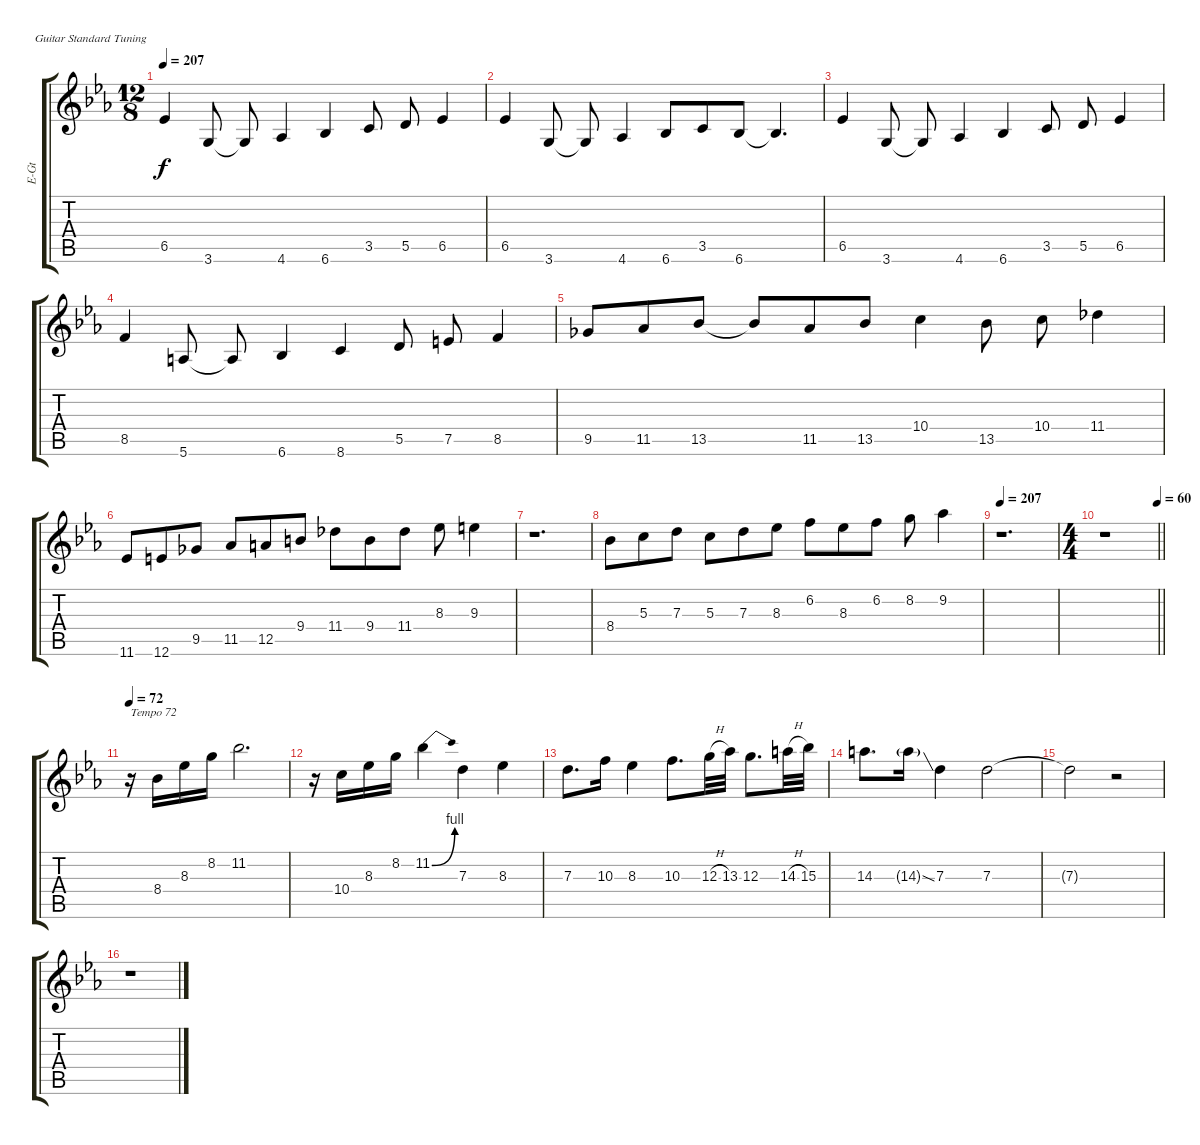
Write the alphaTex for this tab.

\bracketExtendMode groupsimilarinstruments
\otherSystemsTrackNameOrientation horizontal
\track ("Gtr 5" "E-Gt") {instrument overdrivenguitar}
\staff {score tabs}
\tuning (E4 B3 G3 D3 A2 E2)
\ts (12 8)
\tempo 207
\clef g2
\ks eb
6.5{acc b}.4{dy f beam Up} 3.6{acc forcenatural}.8{beam Up} 3.6{t acc forcenatural}.8{beam Up} 4.6{acc b}.4{beam Up} 6.6{acc b}.4{beam Up} 3.5{acc forcenatural}.8{beam Up} 5.5{acc forcenatural}.8{beam Up} 6.5{acc b}.4{beam Up} |
6.5{acc b}.4{beam Up} 3.6{acc forcenatural}.8{beam Up} 3.6{t acc forcenatural}.8{beam Up} 4.6{acc b}.4{beam Up} 6.6{acc b}.8{beam Up} 3.5{acc forcenatural}.8{beam Up} 6.6{acc b}.8{beam Up} 6.6{t acc b}.4{d beam Up} |
6.5{acc b}.4{beam Up} 3.6{acc forcenatural}.8{beam Up} 3.6{t acc forcenatural}.8{beam Up} 4.6{acc b}.4{beam Up} 6.6{acc b}.4{beam Up} 3.5{acc forcenatural}.8{beam Up} 5.5{acc forcenatural}.8{beam Up} 6.5{acc b}.4{beam Up} |
8.5{acc forcenatural}.4{beam Up} 5.6{acc forcenatural}.8{beam Up} 5.6{t acc forcenatural}.8{beam Up} 6.6{acc b}.4{beam Up} 8.6{acc forcenatural}.4{beam Up} 5.5{acc forcenatural}.8{beam Up} 7.5{acc forcenatural}.8{beam Up} 8.5{acc forcenatural}.4{beam Up} |
9.5{acc b}.8{beam Up} 11.5{acc b}.8{beam Up} 13.5{acc b}.8{beam Up} 13.5{t acc b}.8{beam Up} 11.5{acc b}.8{beam Up} 13.5{acc b}.8{beam Up} 10.4{acc forcenatural}.4{beam Down} 13.5{acc b}.8{beam Down} 10.4{acc forcenatural}.8{beam Down} 11.4{acc b}.4{beam Down} |
11.6{acc b}.8{beam Up} 12.6{acc forcenatural}.8{beam Up} 9.5{acc b}.8{beam Up} 11.5{acc b}.8{beam Up} 12.5{acc forcenatural}.8{beam Up} 9.4{acc forcenatural}.8{beam Up} 11.4{acc b}.8{beam Down} 9.4{acc forcenatural}.8{beam Down} 11.4{acc b}.8{beam Down} 8.3{acc b}.8{beam Down} 9.3{acc forcenatural}.4{beam Down} |
r.1{d beam Down} |
8.4{acc b}.8{beam Down} 5.3{acc forcenatural}.8{beam Down} 7.3{acc forcenatural}.8{beam Down} 5.3{acc forcenatural}.8{beam Down} 7.3{acc forcenatural}.8{beam Down} 8.3{acc b}.8{beam Down} 6.2{acc forcenatural}.8{beam Down} 8.3{acc b}.8{beam Down} 6.2{acc forcenatural}.8{beam Down} 8.2{acc forcenatural}.8{beam Down} 9.2{acc b}.4{beam Down} |
\tempo 207
r.1{d beam Down} |
\ts (4 4)
\tempo (60 1)
\barLineRight lightlight
r.1{beam Down} |
\tempo 72
r.16{txt "Tempo 72" beam Down} 8.4{acc b}.16{beam Down} 8.3{acc b}.16{beam Down} 8.2{acc forcenatural}.16{beam Down} 11.2{acc b}.2{d beam Down} |
r.16{beam Down} 10.4{acc forcenatural}.16{beam Down} 8.3{acc b}.16{beam Down} 8.2{acc forcenatural}.16{beam Down} 11.2{be (bend 0 0 60 4) acc b}.4{beam Down} 7.3{acc forcenatural}.4{beam Down} 8.3{acc b}.4{beam Down} |
7.3{acc forcenatural}.8{d beam Down} 10.3{acc forcenatural}.16{beam Down} 8.3{acc b}.4{beam Down} 10.3{acc forcenatural}.8{d beam Down} 12.3{h acc forcenatural}.32{beam Down} 13.3{acc b}.32{beam Down} 12.3{acc forcenatural}.8{d beam Down} 14.3{h acc forcenatural}.32{beam Down} 15.3{acc b}.32{beam Down} |
14.3{acc forcenatural}.8{d beam Down} 14.3{ss g acc forcenatural}.16{beam Down} 7.3{acc forcenatural}.4{beam Down} 7.3{acc forcenatural}.2{beam Down} |
7.3{t acc forcenatural}.2{beam Down} r.2{beam Down} |
r.1{beam Down}
